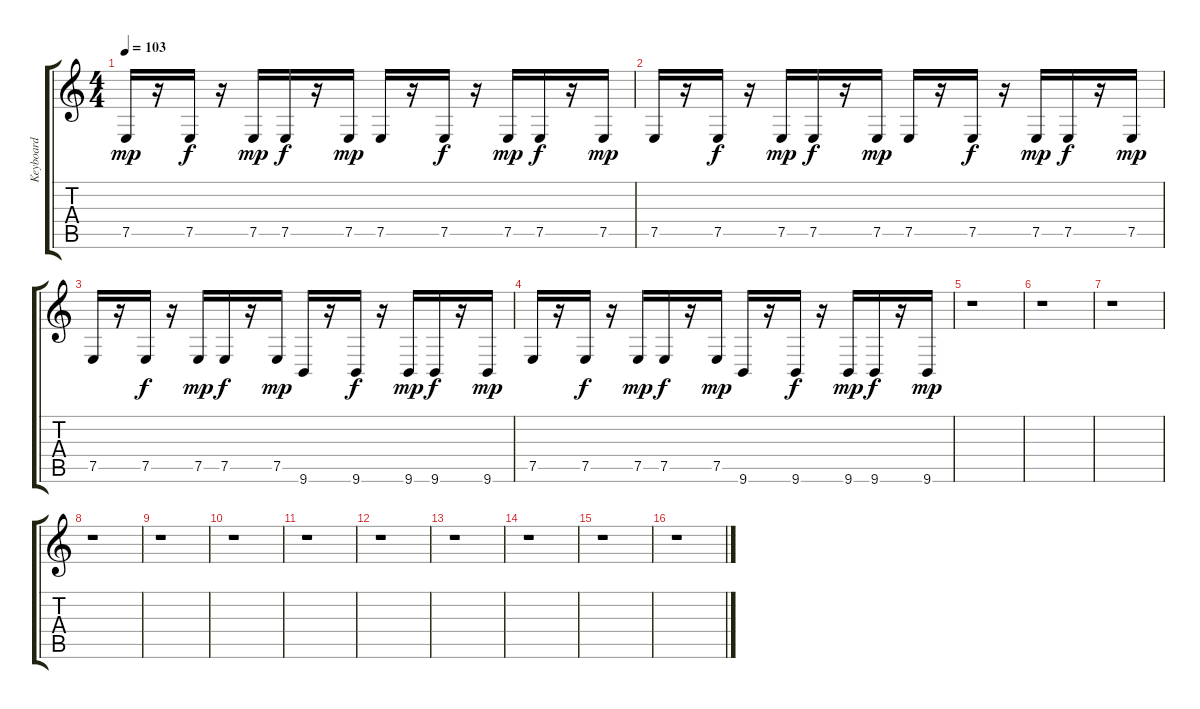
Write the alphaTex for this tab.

\track ("Keyboard" "Keyboard") {instrument lead5charang}
\staff {score tabs}
\tuning (E4 B3 G3 D3 A2 D2) {hide}
\ts (4 4)
\tempo 103
\clef g2
\ks c
7.5.16{dy mp} r.16 7.5.16{dy f} r.16 7.5.16{dy mp} 7.5.16{dy f} r.16 7.5.16{dy mp} 7.5.16 r.16 7.5.16{dy f} r.16 7.5.16{dy mp} 7.5.16{dy f} r.16 7.5.16{dy mp} |
7.5.16 r.16 7.5.16{dy f} r.16 7.5.16{dy mp} 7.5.16{dy f} r.16 7.5.16{dy mp} 7.5.16 r.16 7.5.16{dy f} r.16 7.5.16{dy mp} 7.5.16{dy f} r.16 7.5.16{dy mp} |
7.5.16 r.16 7.5.16{dy f} r.16 7.5.16{dy mp} 7.5.16{dy f} r.16 7.5.16{dy mp} 9.6.16 r.16 9.6.16{dy f} r.16 9.6.16{dy mp} 9.6.16{dy f} r.16 9.6.16{dy mp} |
7.5.16 r.16 7.5.16{dy f} r.16 7.5.16{dy mp} 7.5.16{dy f} r.16 7.5.16{dy mp} 9.6.16 r.16 9.6.16{dy f} r.16 9.6.16{dy mp} 9.6.16{dy f} r.16 9.6.16{dy mp} |
r.1 |
r.1 |
r.1 |
r.1 |
r.1 |
r.1 |
r.1 |
r.1 |
r.1 |
r.1 |
r.1 |
r.1
